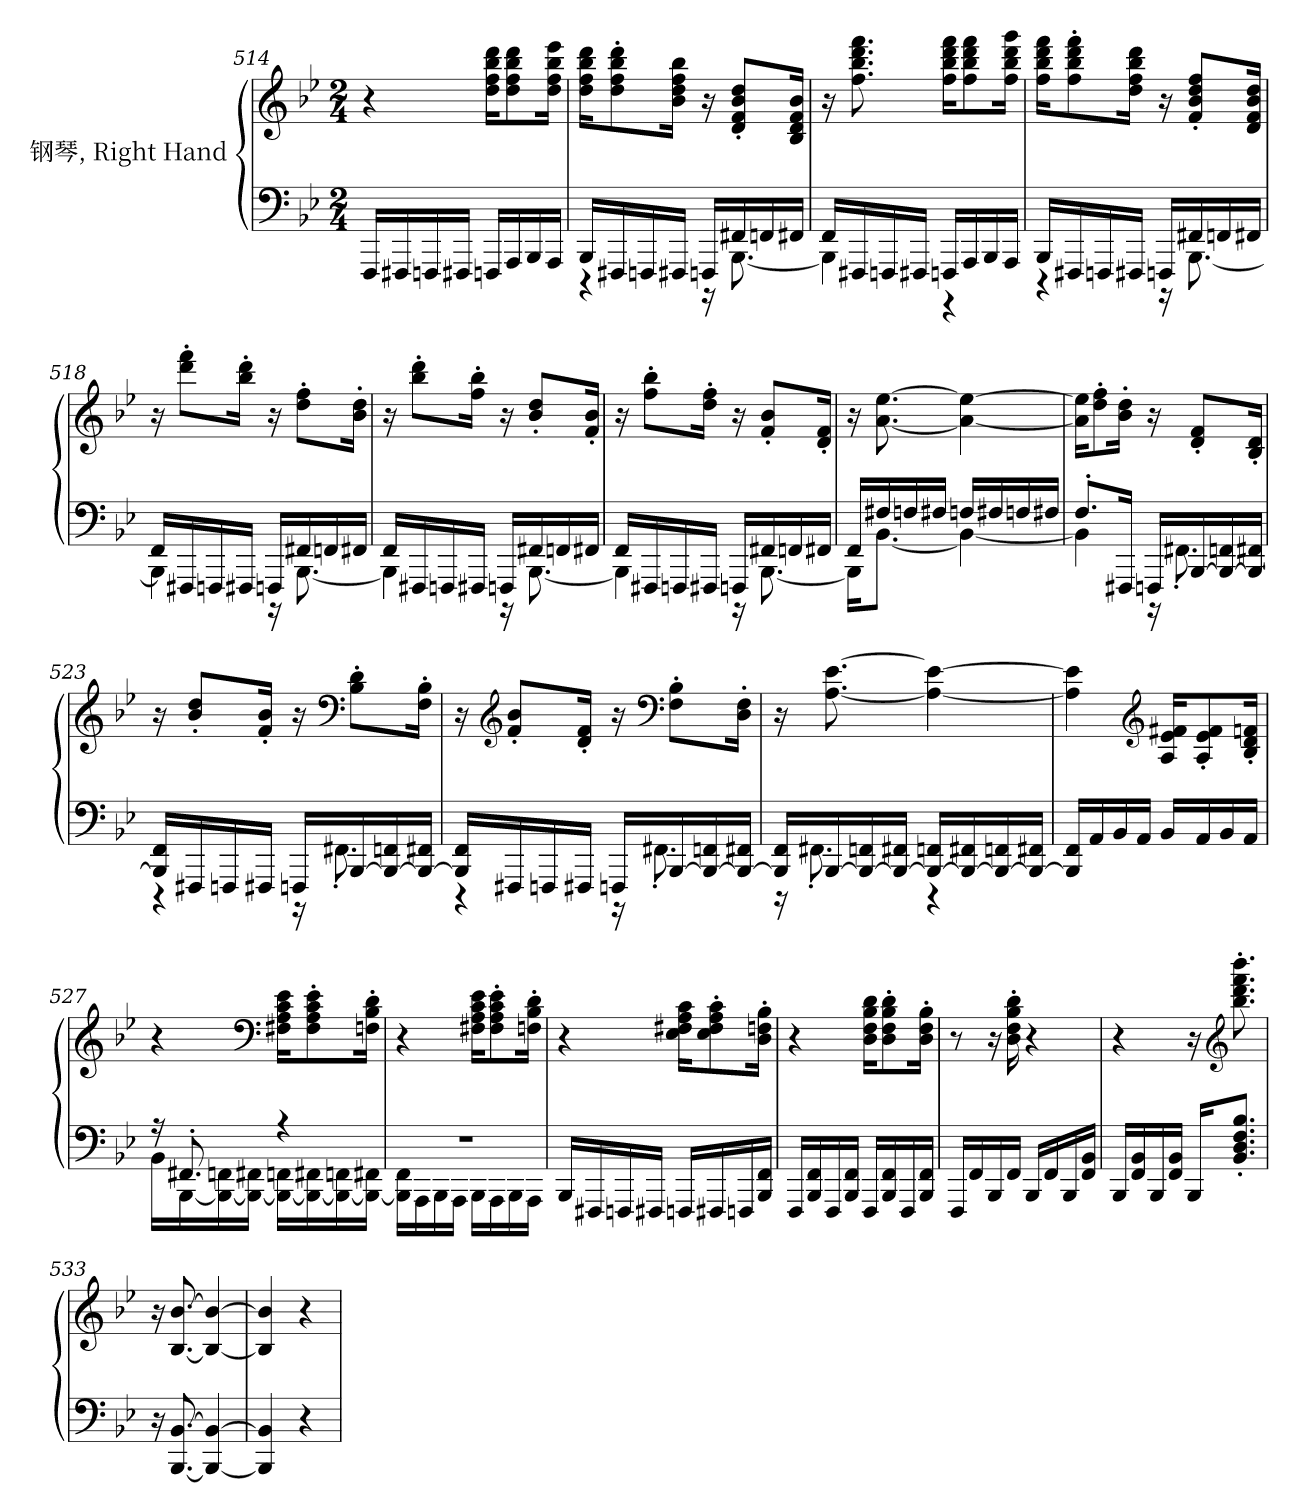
**kern	**kern
*part1	*part1
*staff2	*staff1
*I"钢琴, Right Hand	*
*clefF4	*clefG2
*k[b-e-]	*k[b-e-]
*M2/4	*M2/4
=514	=514
16FFF/LL	4r
16FFF#X/	.
16FFFn/	.
16FFF#X/JJ	.
*	*MM110
16FFFn/LL	16dd\ 16ff\ 16bb-\ 16ddd\KL
16AAA/	8dd\ 8ff\ 8bb-\ 8ddd\
16BBB-/	.
*	*MM111
16AAA/JJ	16dd\ 16ff\ 16bb-\ 16eee-\Jk
=515	=515
*	*MM108
*^	*
16BBB-/LL	4r	16dd\ 16ff\ 16bb-\ 16ddd\KL
*	*	*MM110
16FFF#X/	.	8dd\' 8ff\' 8bb-\' 8ddd\'
16FFFn/	.	.
16FFF#X/JJ	.	16b-\ 16dd\ 16ff\ 16bb-\Jk
*	*	*MM103
16FFFn/LL	16r	16r
*	*	*MM111
16FF#X/	[8.BBB-\	8d/' 8f/' 8b-/' 8dd/'L
16FFn/	.	.
16FF#X/JJ	.	16B-/ 16d/ 16f/ 16b-/Jk
!!LO:LB:g=z
=516	=516	=516
*	*	*MM68
16FF/LL	4BBB-\]	16r
*	*	*MM106
16FFF#X/	.	8.ff\ 8.bb-\ 8.ddd\ 8.fff\
16FFFn/	.	.
16FFF#X/JJ	.	.
*	*	*MM111
16FFFn/LL	4r	16ff\ 16bb-\ 16ddd\ 16fff\KL
16AAA/	.	8ff\ 8bb-\ 8ddd\ 8fff\
16BBB-/	.	.
*	*	*MM111
16AAA/JJ	.	16ff\ 16bb-\ 16ddd\ 16ggg\Jk
=517	=517	=517
*	*	*MM108
16BBB-/LL	4r	16ff\ 16bb-\ 16ddd\ 16fff\KL
*	*	*MM110
16FFF#X/	.	8ff\' 8bb-\' 8ddd\' 8fff\'
16FFFn/	.	.
*	*	*MM108
16FFF#X/JJ	.	16dd\ 16ff\ 16bb-\ 16ddd\Jk
*	*	*MM101
16FFFn/LL	16r	16r
*	*	*MM110
16FF#X/	[8.BBB-\	8f/' 8b-/' 8dd/' 8ff/'L
16FFn/	.	.
*	*	*MM113
16FF#X/JJ	.	16d/ 16f/ 16b-/ 16dd/Jk
=518	=518	=518
*	*	*MM73
16FF/LL	4BBB-\]	16r
*	*	*MM110
16FFF#X/	.	8ddd\' 8fff\'L
16FFFn/	.	.
*	*	*MM113
16FFF#X/JJ	.	16bb-\' 16ddd\'Jk
*	*	*MM101
16FFFn/LL	16r	16r
*	*	*MM111
16FF#X/	[8.BBB-\	8dd\' 8ff\'L
16FFn/	.	.
*	*	*MM110
16FF#X/JJ	.	16b-\' 16dd\'Jk
!!LO:LB:g=z
=519	=519	=519
*	*	*MM92
16FF/LL	4BBB-\]	16r
*	*	*MM110
16FFF#X/	.	8bb-\' 8ddd\'L
16FFFn/	.	.
*	*	*MM103
16FFF#X/JJ	.	16ff\' 16bb-\'Jk
*	*	*MM111
16FFFn/LL	16r	16r
16FF#X/	[8.BBB-\	8b-/' 8dd/'L
16FFn/	.	.
*	*	*MM108
16FF#X/JJ	.	16f/' 16b-/'Jk
=520	=520	=520
*	*	*MM84
16FF/LL	4BBB-\]	16r
*	*	*MM110
16FFF#X/	.	8ff\' 8bb-\'L
16FFFn/	.	.
*	*	*MM111
16FFF#X/JJ	.	16dd\' 16ff\'Jk
*	*	*MM101
16FFFn/LL	16r	16r
*	*	*MM110
16FF#X/	[8.BBB-\	8f/' 8b-/'L
16FFn/	.	.
16FF#X/JJ	.	16d/' 16f/'Jk
=521	=521	=521
*	*	*MM75
16FF/LL	16BBB-\KL]	16r
*	*	*MM99
16F#X/	[8.BB-\J	[8.a\ [8.ee-\
16Fn/	.	.
16F#X/JJ	.	.
*	*	*MM110
16Fn/LL	4BB-\_	4a\_ 4ee-\_
16F#X/	.	.
16Fn/	.	.
16F#X/JJ	.	.
!!LO:PB:g=z
=522	=522	=522
*	*	*MM101
8.F'/L	4BB-\]	16a\] 16ee-\]KL
*	*	*MM110
.	.	8dd\' 8ff\'
*	*	*MM111
16FFF#X/Jk	.	16b-\' 16dd\'Jk
*	*	*MM103
16FFFn/LL	16r	16r
*	*	*MM110
[16BBB-/	8.FF#X'\	8d/' 8f/'L
16BBB-/_ 16FFn/	.	.
*	*	*MM110
16BBB-/_ 16FF#X/JJ	.	16B-/' 16d/'Jk
=523	=523	=523
*	*	*MM87
16BBB-/] 16FF/LL	4r	16r
*	*	*MM110
16FFF#X/	.	8b-/' 8dd/'L
16FFFn/	.	.
*	*	*MM111
16FFF#X/JJ	.	16f/' 16b-/'Jk
*	*	*MM101
16FFFn/LL	16r	16r
*	*	*clefF4
*	*	*MM110
[16BBB-/	8.FF#X'\	8B-\' 8d\'L
16BBB-/_ 16FFn/	.	.
*	*	*MM111
16BBB-/_ 16FF#X/JJ	.	16F\' 16B-\'Jk
!!LO:LB:g=z
=524	=524	=524
*	*	*MM87
16BBB-/] 16FF/LL	4r	16r
*	*	*clefG2
*	*	*MM113
16FFF#X/	.	8f/' 8b-/'L
16FFFn/	.	.
*	*	*MM110
16FFF#X/JJ	.	16d/' 16f/'Jk
*	*	*MM97
16FFFn/LL	16r	16r
*	*	*clefF4
*	*	*MM104
[16BBB-/	8.FF#X'\	8F\' 8B-\'L
16BBB-/_ 16FFn/	.	.
*	*	*MM111
16BBB-/_ 16FF#X/JJ	.	16D\' 16F\'Jk
=525	=525	=525
*	*	*MM68
16BBB-/] 16FF/LL	16r	16r
*	*	*MM110
[16BBB-/	8.FF#X'\	[8.A\ [8.e-\
16BBB-/_ 16FFn/	.	.
16BBB-/_ 16FF#X/JJ	.	.
*	*	*MM110
16BBB-/_ 16FFn/LL	4r	4A\_ 4e-\_
16BBB-/_ 16FF#X/	.	.
16BBB-/_ 16FFn/	.	.
16BBB-/_ 16FF#X/JJ	.	.
*v	*v	*
=526	=526
*	*MM101
16BBB-/] 16FF/LL	4A\] 4e-\]
16AA/	.
16BB-/	.
16AA/JJ	.
*	*clefG2
*	*MM111
16BB-/LL	16A/ 16e-/ 16f#X/KL
*	*MM108
16AA/	8A/' 8e-/' 8f#/'
16BB-/	.
16AA/JJ	16B-/' 16d/' 16fn/'Jk
!!LO:LB:g=z
=527	=527
*	*MM97
*^	*
16r	16BB-\LL	4r
8.FF#X'/	[16BBB-\	.
.	16BBB-\_ 16FFn\	.
.	16BBB-\_ 16FF#X\JJ	.
*	*	*clefF4
*	*	*MM111
4r	16BBB-\_ 16FFn\LL	16F#X\ 16A\ 16c\ 16e-\KL
.	16BBB-\_ 16FF#X\	8F#\' 8A\' 8c\' 8e-\'
.	16BBB-\_ 16FFn\	.
.	16BBB-\_ 16FF#X\JJ	16Fn\' 16B-\' 16d\'Jk
=528	=528	=528
*	*	*MM94
2r	16BBB-\] 16FF\LL	4r
.	16AAA\	.
.	16BBB-\	.
.	16AAA\JJ	.
.	16BBB-\LL	16F#X\ 16A\ 16c\ 16e-\KL
*	*	*MM106
.	16AAA\	8F#\' 8A\' 8c\' 8e-\'
.	16BBB-\	.
*	*	*MM101
.	16AAA\JJ	16Fn\' 16B-\' 16d\'Jk
*v	*v	*
=529	=529
*	*MM94
16BBB-/LL	4r
16FFF#X/	.
16FFFn/	.
16FFF#X/JJ	.
16FFFn/LL	16E-\ 16F#X\ 16A\ 16c\KL
*	*MM103
16FFF#X/	8E-\' 8F#\' 8A\' 8c\'
16FFFn/	.
*	*MM92
16BBB-/ 16FF/JJ	16D\' 16Fn\' 16B-\'Jk
!!LO:LB:g=z
=530	=530
*	*MM99
16FFF/LL	4r
16BBB-/ 16FF/	.
16FFF/	.
16BBB-/ 16FF/JJ	.
16FFF/LL	16D\ 16F\ 16B-\ 16d\KL
*	*MM101
16BBB-/ 16FF/	8D\' 8F\' 8B-\' 8d\'
16FFF/	.
*	*MM97
16BBB-/ 16FF/JJ	16D\' 16F\' 16B-\'Jk
=531	=531
*	*MM94
16FFF/LL	8r
16FF/	.
*	*MM91
16BBB-/	16r
*	*MM89
16FF/JJ	16D\' 16F\' 16B-\' 16d\'
*	*MM85
16BBB-/LL	4r
16FF/	.
16BBB-/	.
16FF/ 16BB-/JJ	.
=532	=532
16BBB-/LL	4r
16FF/ 16BB-/	.
16BBB-/	.
16FF/ 16BB-/JJ	.
*	*MM30
16BBB-/KL	16r
*	*clefG2
*	*MM60
8.BB-/' 8.D/' 8.F/' 8.B-/'J	8.bb-\' 8.ddd\' 8.fff\' 8.bbb-\'
=533	=533
16r	16r
*	*MM37
[8.BBB-/ [8.BB-/	[8.B-/ [8.b-/
4BBB-/_ 4BB-/_	4B-/_ 4b-/_
=534	=534
4BBB-/] 4BB-/]	4B-/] 4b-/]
4r	4r
=	=
*-	*-
